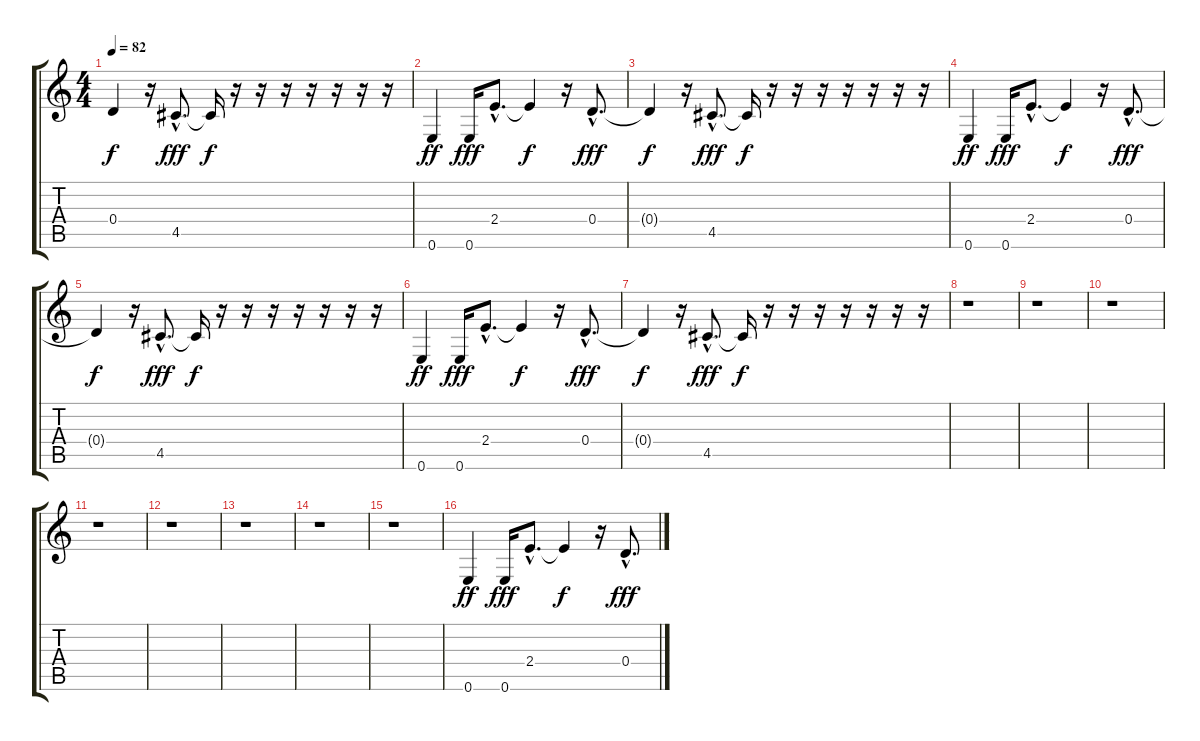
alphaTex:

\track "" {instrument overdrivenguitar}
\staff {score tabs}
\tuning (E4 B3 G3 D3 A2 E2) {hide}
\ts (4 4)
\tempo 82
\clef g2
\ks c
0.4{t}.4{dy f} r.16 4.5{hac}.8{d dy fff} 4.5{t}.16{dy f} r.16 r.16 r.16 r.16 r.16 r.16 r.16 |
0.6.4{dy ff} 0.6.16{dy fff} 2.4{hac}.8{d} 2.4{t}.4{dy f} r.16 0.4{hac}.8{d dy fff} |
0.4{t}.4{dy f} r.16 4.5{hac}.8{d dy fff} 4.5{t}.16{dy f} r.16 r.16 r.16 r.16 r.16 r.16 r.16 |
0.6.4{dy ff} 0.6.16{dy fff} 2.4{hac}.8{d} 2.4{t}.4{dy f} r.16 0.4{hac}.8{d dy fff} |
0.4{t}.4{dy f} r.16 4.5{hac}.8{d dy fff} 4.5{t}.16{dy f} r.16 r.16 r.16 r.16 r.16 r.16 r.16 |
0.6.4{dy ff} 0.6.16{dy fff} 2.4{hac}.8{d} 2.4{t}.4{dy f} r.16 0.4{hac}.8{d dy fff} |
0.4{t}.4{dy f} r.16 4.5{hac}.8{d dy fff} 4.5{t}.16{dy f} r.16 r.16 r.16 r.16 r.16 r.16 r.16 |
r.1 |
r.1 |
r.1 |
r.1 |
r.1 |
r.1 |
r.1 |
r.1 |
0.6.4{dy ff} 0.6.16{dy fff volume 16} 2.4{hac}.8{d} 2.4{t}.4{dy f} r.16 0.4{hac}.8{d dy fff}
